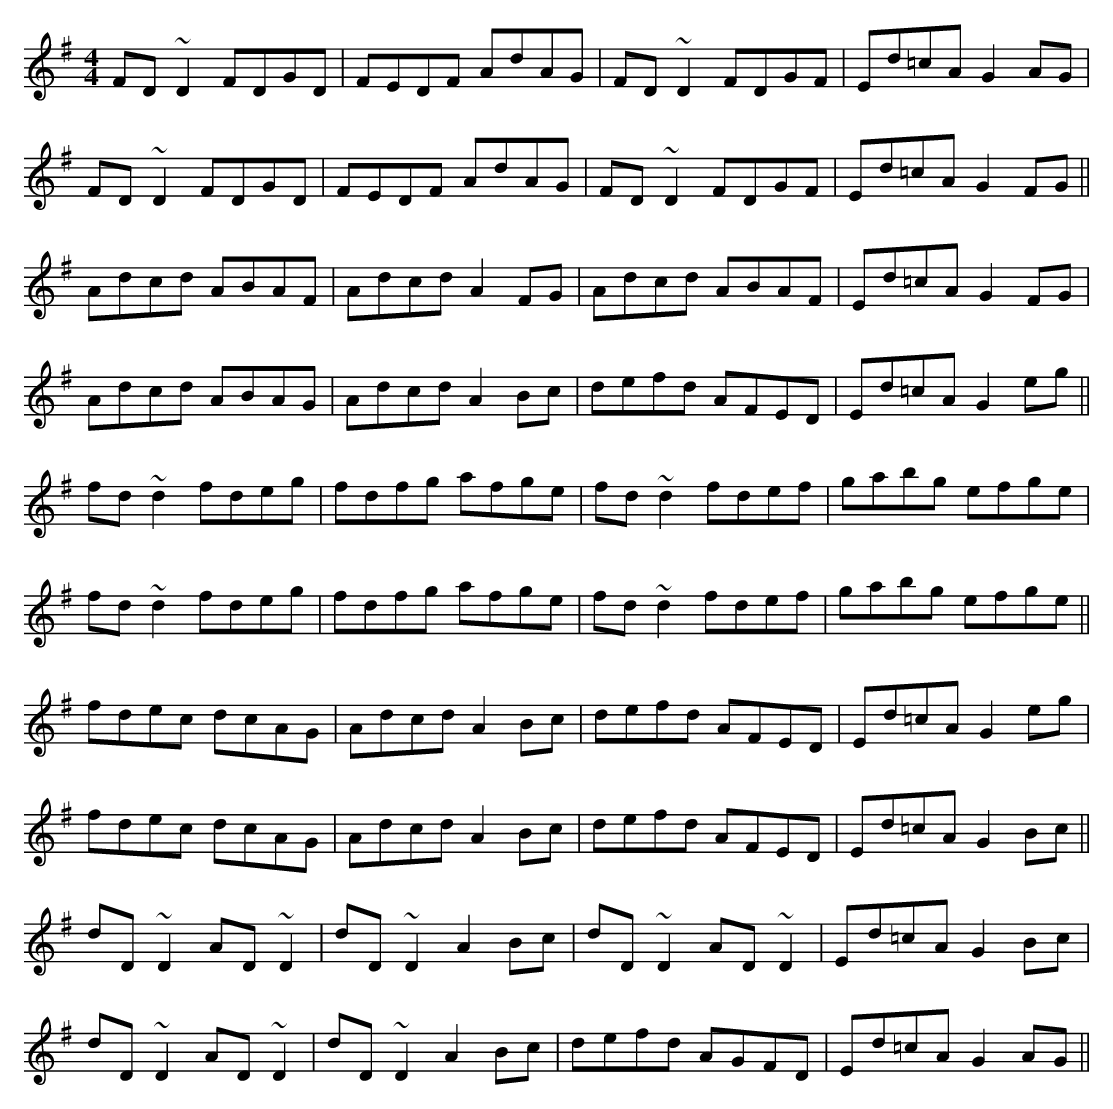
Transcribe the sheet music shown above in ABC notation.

X:1
M:4/4
K:Dmix
FD~D2 FDGD|FEDF AdAG|FD~D2 FDGF|Ed=cA G2AG|
FD~D2 FDGD|FEDF AdAG|FD~D2 FDGF|Ed=cA G2FG||
Adcd ABAF|Adcd A2FG|Adcd ABAF|Ed=cA G2FG|
Adcd ABAG|Adcd A2Bc|defd AFED|Ed=cA G2eg||
fd~d2 fdeg|fdfg afge|fd~d2 fdef|gabg efge|
fd~d2 fdeg|fdfg afge|fd~d2 fdef|gabg efge||
fdec dcAG|Adcd A2Bc|defd AFED|Ed=cA G2eg|
fdec dcAG|Adcd A2Bc|defd AFED|Ed=cA G2Bc||
dD~D2 AD~D2|dD~D2 A2Bc|dD~D2 AD~D2|Ed=cA G2Bc|
dD~D2 AD~D2|dD~D2 A2Bc|defd AGFD|Ed=cA G2AG||
